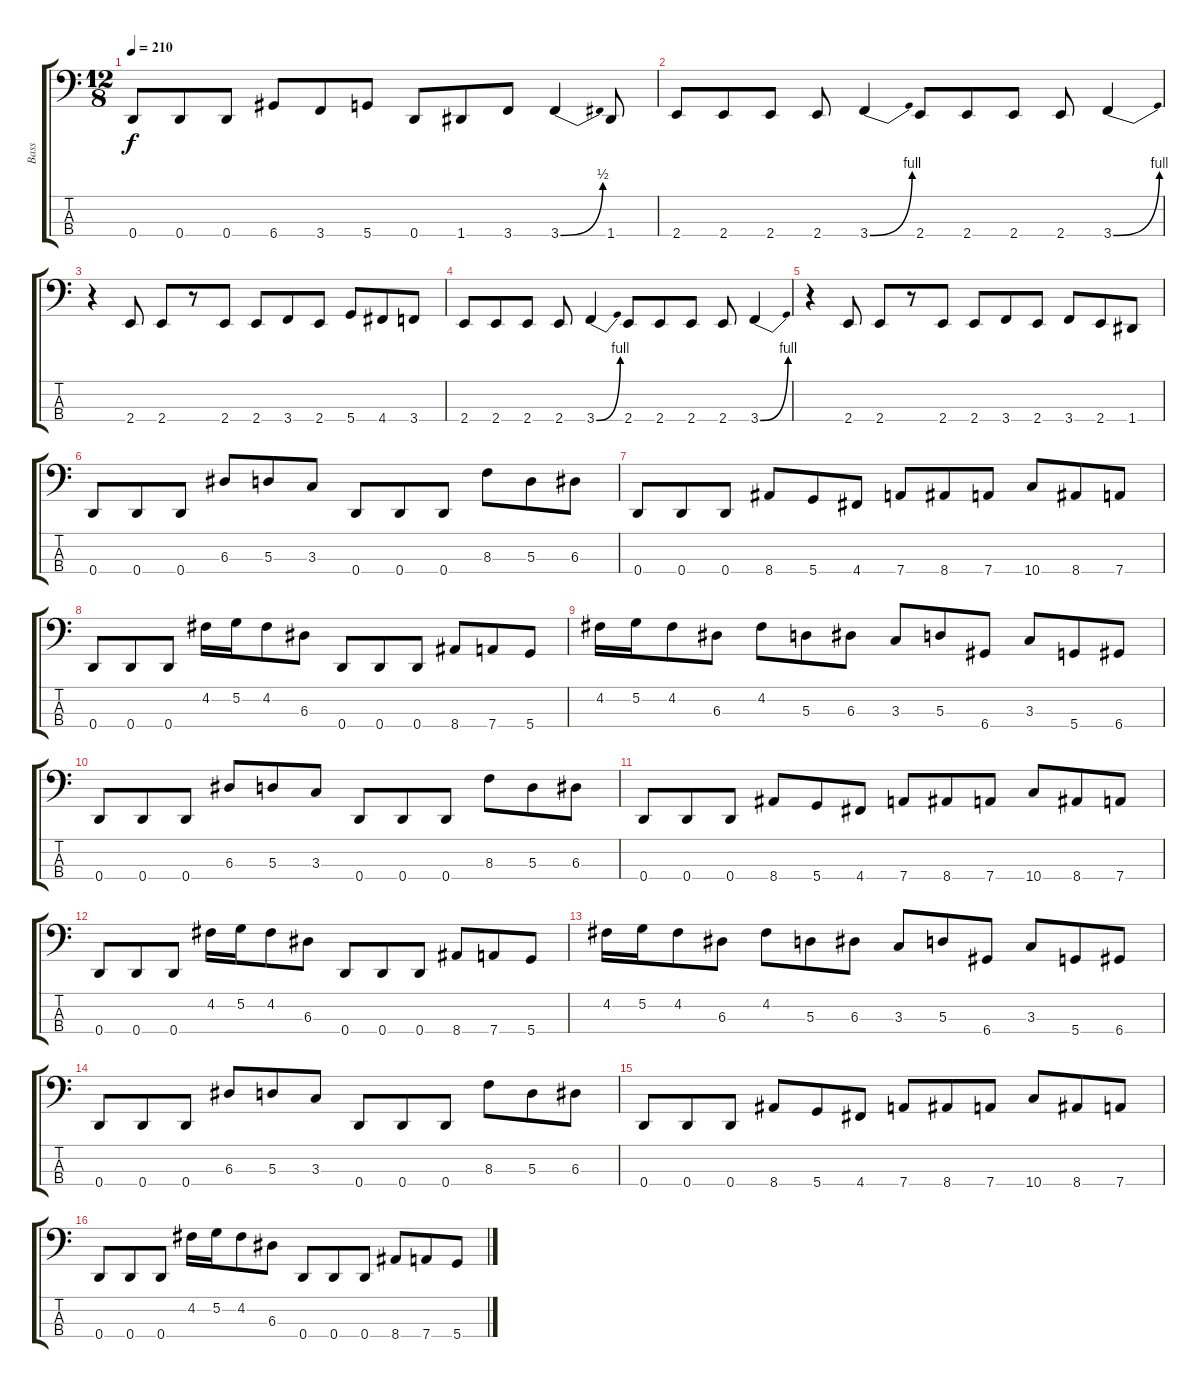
\track ("Bass" "Bass") {instrument electricbassfinger}
\staff {score tabs}
\tuning (G2 D2 A1 D1) {hide}
\ts (12 8)
\tempo 210
\clef f4
\ks c
0.4.8{dy f} 0.4.8 0.4.8 6.4.8 3.4.8 5.4.8 0.4.8 1.4.8 3.4.8 3.4{be (bend 0 0 60 2)}.4 1.4.8 |
2.4.8 2.4.8 2.4.8 2.4.8 3.4{be (bend 0 0 60 4)}.4 2.4.8 2.4.8 2.4.8 2.4.8 3.4{be (bend 0 0 60 4)}.4 |
r.4 2.4.8 2.4.8 r.8 2.4.8 2.4.8 3.4.8 2.4.8 5.4.8 4.4.8 3.4.8 |
2.4.8 2.4.8 2.4.8 2.4.8 3.4{be (bend 0 0 60 4)}.4 2.4.8 2.4.8 2.4.8 2.4.8 3.4{be (bend 0 0 60 4)}.4 |
r.4 2.4.8 2.4.8 r.8 2.4.8 2.4.8 3.4.8 2.4.8 3.4.8 2.4.8 1.4.8 |
0.4.8 0.4.8 0.4.8 6.3.8 5.3.8 3.3.8 0.4.8 0.4.8 0.4.8 8.3.8 5.3.8 6.3.8 |
0.4.8 0.4.8 0.4.8 8.4.8 5.4.8 4.4.8 7.4.8 8.4.8 7.4.8 10.4.8 8.4.8 7.4.8 |
0.4.8 0.4.8 0.4.8 4.2.16 5.2.16 4.2.8 6.3.8 0.4.8 0.4.8 0.4.8 8.4.8 7.4.8 5.4.8 |
4.2.16 5.2.16 4.2.8 6.3.8 4.2.8 5.3.8 6.3.8 3.3.8 5.3.8 6.4.8 3.3.8 5.4.8 6.4.8 |
0.4.8 0.4.8 0.4.8 6.3.8 5.3.8 3.3.8 0.4.8 0.4.8 0.4.8 8.3.8 5.3.8 6.3.8 |
0.4.8 0.4.8 0.4.8 8.4.8 5.4.8 4.4.8 7.4.8 8.4.8 7.4.8 10.4.8 8.4.8 7.4.8 |
0.4.8 0.4.8 0.4.8 4.2.16 5.2.16 4.2.8 6.3.8 0.4.8 0.4.8 0.4.8 8.4.8 7.4.8 5.4.8 |
4.2.16 5.2.16 4.2.8 6.3.8 4.2.8 5.3.8 6.3.8 3.3.8 5.3.8 6.4.8 3.3.8 5.4.8 6.4.8 |
0.4.8 0.4.8 0.4.8 6.3.8 5.3.8 3.3.8 0.4.8 0.4.8 0.4.8 8.3.8 5.3.8 6.3.8 |
0.4.8 0.4.8 0.4.8 8.4.8 5.4.8 4.4.8 7.4.8 8.4.8 7.4.8 10.4.8 8.4.8 7.4.8 |
0.4.8 0.4.8 0.4.8 4.2.16 5.2.16 4.2.8 6.3.8 0.4.8 0.4.8 0.4.8 8.4.8 7.4.8 5.4.8
